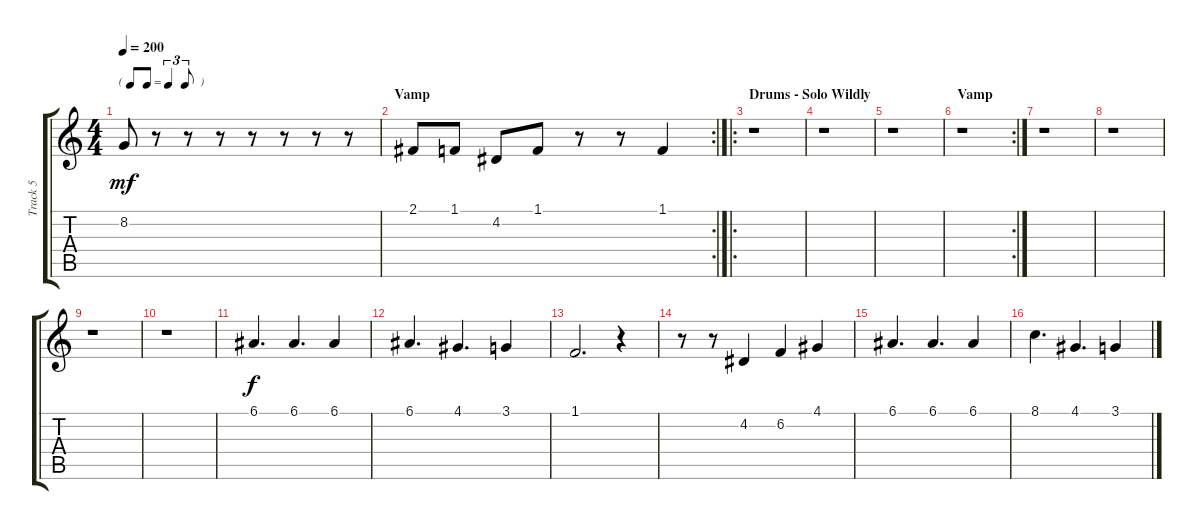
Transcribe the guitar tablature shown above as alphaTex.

\track ("Track 5" "Track 5") {instrument trumpet}
\staff {score tabs}
\tuning (E4 B3 G3 D3 A2 E2) {hide}
\ts (4 4)
\tf triplet8th
\tempo 200
\clef g2
\ks c
8.2.8{dy mf} r.8 r.8 r.8 r.8 r.8 r.8 r.8 |
\rc 2
\section ("" "Vamp")
2.1.8 1.1.8 4.2.8 1.1.8 r.8 r.8 1.1.4 |
\ro
\section ("" "Drums - Solo Wildly")
r.1 |
r.1 |
r.1 |
\rc 2
\section ("" "Vamp")
r.1 |
r.1 |
r.1 |
r.1 |
r.1 |
6.1.4{d dy f} 6.1.4{d} 6.1.4 |
6.1.4{d} 4.1.4{d} 3.1.4 |
1.1.2{d} r.4 |
r.8 r.8 4.2.4 6.2.4 4.1.4 |
6.1.4{d} 6.1.4{d} 6.1.4 |
8.1.4{d} 4.1.4{d} 3.1.4
